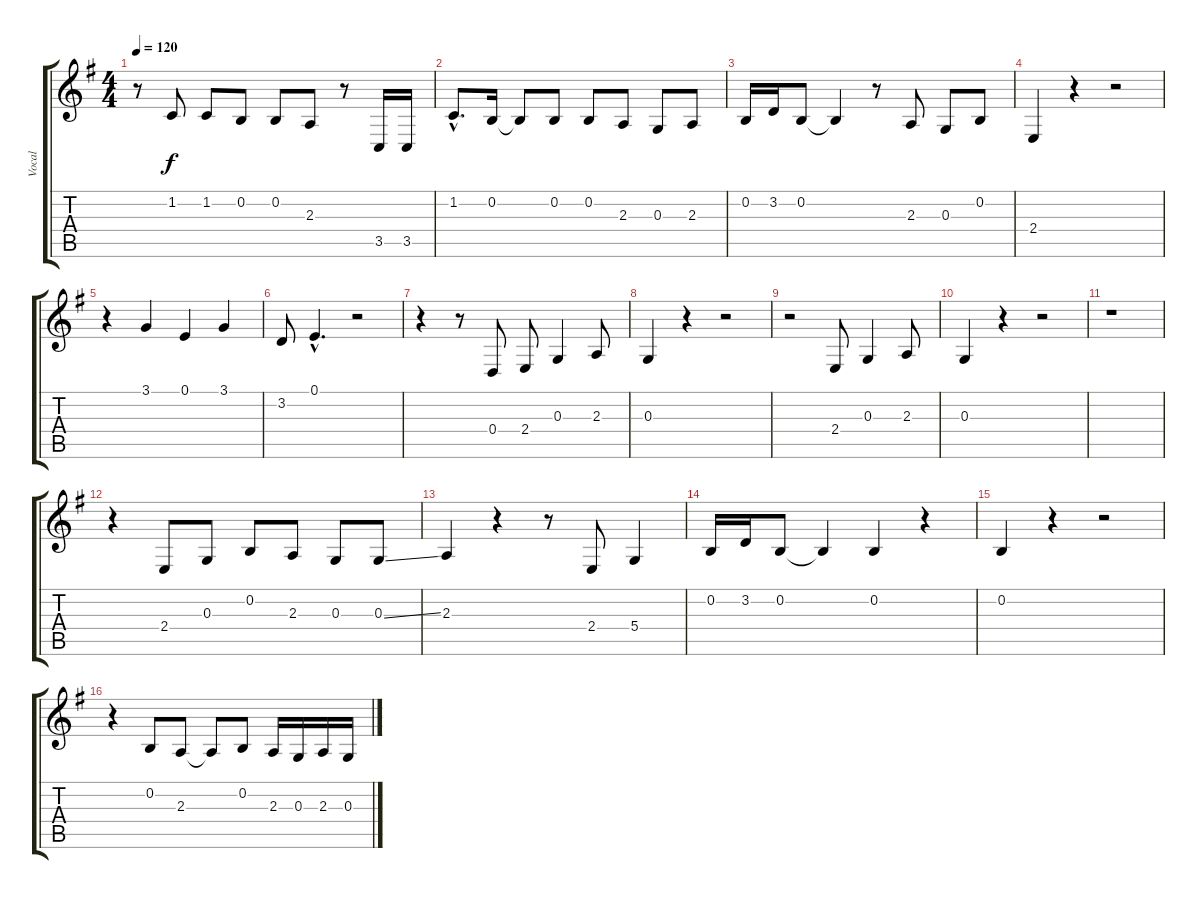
\track ("Vocal" "Vocal") {instrument altosax}
\staff {score tabs}
\tuning (E4 B3 G3 D3 A2 E2) {hide}
\ts (4 4)
\tempo 120
\clef g2
\ks g
r.8{dy f} 1.2.8 1.2.8 0.2.8 0.2.8 2.3.8 r.8 3.5.16 3.5.16 |
1.2{hac}.8{d} 0.2.16 0.2{t}.8 0.2.8 0.2.8 2.3.8 0.3.8 2.3.8 |
0.2.16 3.2.16 0.2.8 0.2{t}.4 r.8 2.3.8 0.3.8 0.2.8 |
2.4.4 r.4 r.2 |
r.4 3.1.4 0.1.4 3.1.4 |
3.2.8 0.1{hac}.4{d} r.2 |
r.4 r.8 0.4.8 2.4.8 0.3.4 2.3.8 |
0.3.4 r.4 r.2 |
r.2 2.4.8 0.3.4 2.3.8 |
0.3.4 r.4 r.2 |
r.1 |
r.4 2.4.8 0.3.8 0.2.8 2.3.8 0.3.8 0.3{ss}.8 |
2.3.4 r.4 r.8 2.4.8 5.4.4 |
0.2.16 3.2.16 0.2.8 0.2{t}.4 0.2.4 r.4 |
0.2.4 r.4 r.2 |
r.4 0.2.8 2.3.8 2.3{t}.8 0.2.8 2.3.16 0.3.16 2.3.16 0.3.16
